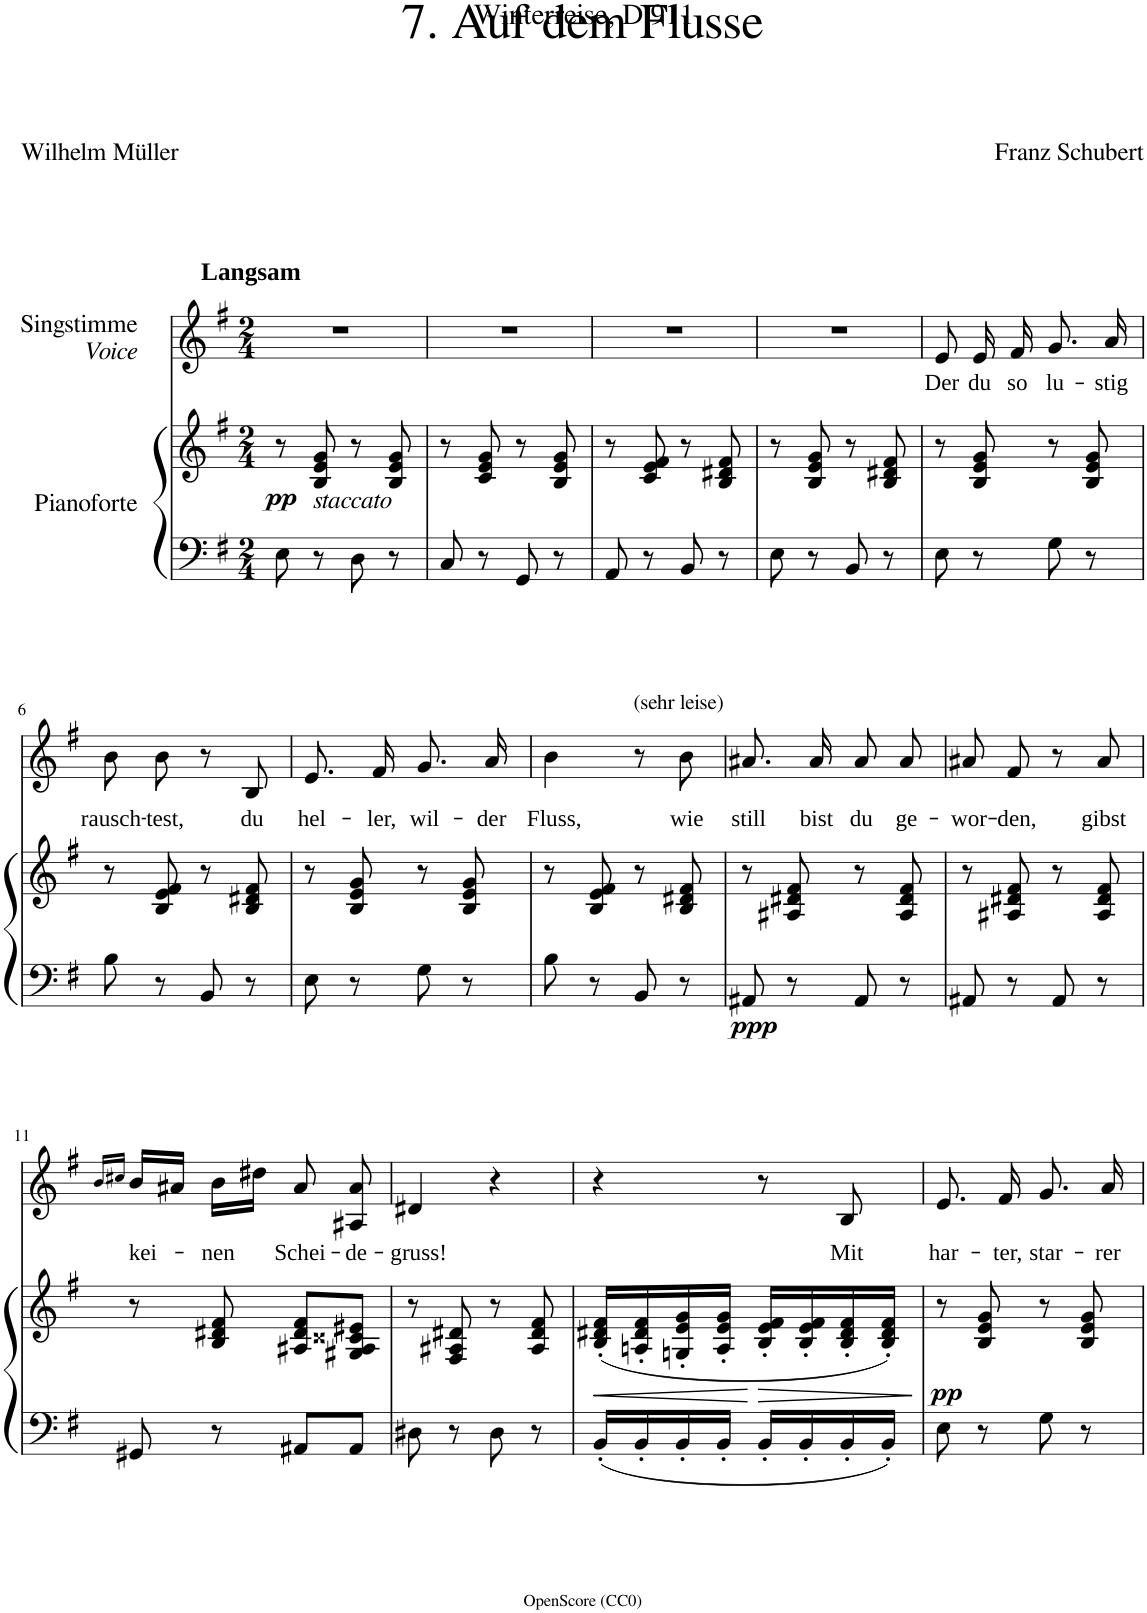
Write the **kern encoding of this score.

**kern	**kern	**dynam	**kern	**text
*part2	*part2	*part2	*part1	*part1
*staff3	*staff2	*staff2/3	*staff1	*staff1
*I"Pianoforte	*	*	*I"Singstimme Voice	*
*I'Pno	*	*	*	*
*clefF4	*clefG2	*	*clefG2	*
*k[f#]	*k[f#]	*	*k[f#]	*
*M2/4	*M2/4	*	*M2/4	*
=1	=1	=1	=1	=1
!	!	!	!LO:TX:a:B:t=Langsam	!
!	!	!LO:DY:b	!	!
8E\	8r	pp	2r	.
!	!LO:TX:b:i:t=staccato	!	!	!
8r	8B/ 8e/ 8g/	.	.	.
8D\	8r	.	.	.
8r	8B/ 8e/ 8g/	.	.	.
=2	=2	=2	=2	=2
8C/	8r	.	2r	.
8r	8c/ 8e/ 8g/	.	.	.
8GG/	8r	.	.	.
8r	8B/ 8e/ 8g/	.	.	.
=3	=3	=3	=3	=3
8AA/	8r	.	2r	.
8r	8c/ 8e/ 8f#/	.	.	.
8BB/	8r	.	.	.
8r	8B/ 8d#X/ 8f#/	.	.	.
=4	=4	=4	=4	=4
8E\	8r	.	2r	.
8r	8B/ 8e/ 8g/	.	.	.
8BB/	8r	.	.	.
8r	8B/ 8d#X/ 8f#/	.	.	.
=5	=5	=5	=5	=5
!	!	!	!	!LO:LY:b
8E\	8r	.	8e/	Der
!	!	!	!	!LO:LY:b
8r	8B/ 8e/ 8g/	.	16e/	du
!	!	!	!	!LO:LY:b
.	.	.	16f#/	so
!	!	!	!	!LO:LY:b
8G\	8r	.	8.g/	lu-
8r	8B/ 8e/ 8g/	.	.	.
!	!	!	!	!LO:LY:b
.	.	.	16a/	-stig
!!LO:LB:g=z
=6	=6	=6	=6	=6
!	!	!	!	!LO:LY:b
8B\	8r	.	8b\	rausch-
!	!	!	!	!LO:LY:b
8r	8B/ 8e/ 8f#/	.	8b\	-test,
8BB/	8r	.	8r	.
!	!	!	!	!LO:LY:b
8r	8B/ 8d#X/ 8f#/	.	8B/	du
=7	=7	=7	=7	=7
!	!	!	!	!LO:LY:b
8E\	8r	.	8.e/	hel-
8r	8B/ 8e/ 8g/	.	.	.
!	!	!	!	!LO:LY:b
.	.	.	16f#/	-ler,
!	!	!	!	!LO:LY:b
8G\	8r	.	8.g/	wil-
8r	8B/ 8e/ 8g/	.	.	.
!	!	!	!	!LO:LY:b
.	.	.	16a/	-der
=8	=8	=8	=8	=8
!	!	!	!	!LO:LY:b
8B\	8r	.	4b\	Fluss,
8r	8B/ 8e/ 8f#/	.	.	.
!	!	!	!LO:TX:a:t=(sehr leise)	!
8BB/	8r	.	8r	.
!	!	!	!	!LO:LY:b
8r	8B/ 8d#X/ 8f#/	.	8b\	wie
=9	=9	=9	=9	=9
!	!	!LO:DY:b=2	!	!LO:LY:b
8AA#X/	8r	ppp	8.a#X/	still
8r	8A#X/ 8d#X/ 8f#/	.	.	.
!	!	!	!	!LO:LY:b
.	.	.	16a#/	bist
!	!	!	!	!LO:LY:b
8AA#/	8r	.	8a#/	du
!	!	!	!	!LO:LY:b
8r	8A#/ 8d#/ 8f#/	.	8a#/	ge-
=10	=10	=10	=10	=10
!	!	!	!	!LO:LY:b
8AA#X/	8r	.	8a#X/	-wor-
!	!	!	!	!LO:LY:b
8r	8A#X/ 8d#X/ 8f#/	.	8f#/	-den,
8AA#/	8r	.	8r	.
!	!	!	!	!LO:LY:b
8r	8A#/ 8d#/ 8f#/	.	8a#/	gibst
!!LO:LB:g=z
=11	=11	=11	=11	=11
.	.	.	16qb/LL	.
.	.	.	16qcc#X/JJ	.
!	!	!	!	!LO:LY:b
8GG#X/	8r	.	16b/LL	kei-
.	.	.	16a#X/JJ	.
!	!	!	!	!LO:LY:b
8r	8B/ 8d#X/ 8f#/	.	16b\LL	-nen
.	.	.	16dd#X\JJ	.
!	!	!	!	!LO:LY:b
8AA#X/L	8A#X/ 8d#/ 8f#/L	.	8a#/	Schei-
!	!	!	!	!LO:LY:b
8AA#/J	8G#X/ 8A#/ 8c##X/ 8e#X/J	.	8A#X/ 8a#/	-de-
=12	=12	=12	=12	=12
!	!	!	!	!LO:LY:b
8D#X\	8r	.	4d#X/	-gruss!
8r	8F#/ 8A#X/ 8d#X/	.	.	.
8D#\	8r	.	4r	.
8r	8A#/ 8d#/ 8f#/	.	.	.
=13	=13	=13	=13	=13
!	!	!LO:HP:b	!	!
16BB'/LL	(16B/' 16d#X/' 16f#/'LL	<	4r	.
16BB'/	16An/' 16d#/' 16f#/'	.	.	.
16BB'/	16Gn/' 16e/' 16g/'	.	.	.
16BB'/JJ	16A/' 16e/' 16g/'JJ	.	.	.
!	!	!LO:HP:n=1:b	!	!
16BB'/LL	16B/' 16e/' 16f#/'LL	[ >	8r	.
16BB'/	16B/' 16e/' 16f#/'	.	.	.
!	!	!	!	!LO:LY:b
16BB'/	16B/' 16d#/' 16f#/'	.	8B/	Mit
16BB'/JJ	16B/' 16d#/' 16f#/'JJ)	.	.	.
.	.	]	.	.
=14	=14	=14	=14	=14
!	!	!LO:DY:b	!	!LO:LY:b
8E\	8r	pp	8.e/	har-
8r	8B/ 8e/ 8g/	.	.	.
!	!	!	!	!LO:LY:b
.	.	.	16f#/	-ter,
!	!	!	!	!LO:LY:b
8G\	8r	.	8.g/	star-
8r	8B/ 8e/ 8g/	.	.	.
!	!	!	!	!LO:LY:b
.	.	.	16a/	-rer
=	=	=	=	=
*-	*-	*-	*-	*-
